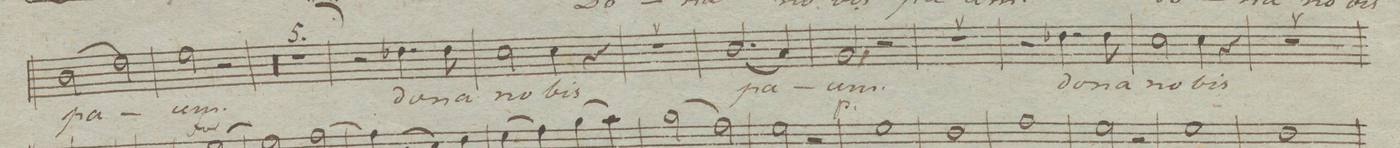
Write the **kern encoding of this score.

**kern	**text	**dynam
*I"Soprano Solo	*	*
*clefC1	*	*
*k[bnfngn]	*	*
*met(c|)	*	*
*M2/2	*	*
(2g\	pa-	.
2b\)	.	.
=15	=15	=15
2cc\	-cem.	.
2r	.	.
=16	=16	=16
00r	.	.
=17	=17	=17
=18	=18	=18
=19	=19	=19
=20	=20	=20
1r	.	.
=21	=21	=21
2r	.	.
4.b-X\	do-	.
8b-\	-na	.
=22	=22	=22
2a\	no-	.
4a\	-bis	.
4r	.	.
=23	=23	=23
1r	.	.
=24	=24	=24
2.g/	pa-	.
4f/	.	.
=25	=25	=25
2e/	-cem.	.
2r	.	.
=26	=26	=26
1r	.	.
=27	=27	=27
2r	.	.
4.b-X\	do-	.
8b-\	-na	.
=28	=28	=28
2a\	no-	.
4a\	-bis	.
4r	.	.
=29	=29	=29
1r	.	.
=30	=30	=30
*-	*-	*-
